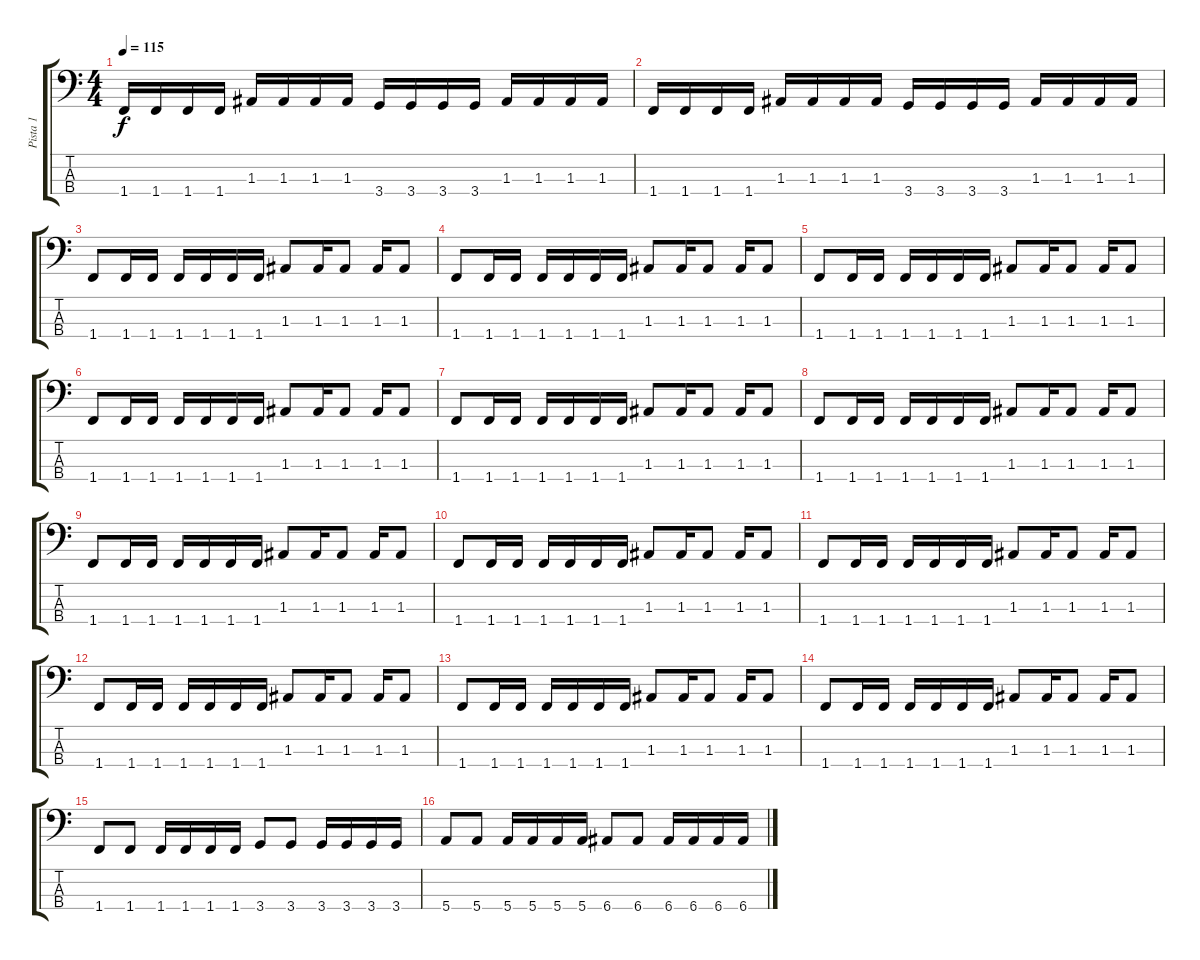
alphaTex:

\track ("Pista 1" "Pista 1") {instrument electricbassfinger}
\staff {score tabs}
\tuning (G2 D2 A1 E1) {hide}
\ts (4 4)
\tempo 115
\clef f4
\ks c
1.4.16{dy f} 1.4.16 1.4.16 1.4.16 1.3.16 1.3.16 1.3.16 1.3.16 3.4.16 3.4.16 3.4.16 3.4.16 1.3.16 1.3.16 1.3.16 1.3.16 |
1.4.16 1.4.16 1.4.16 1.4.16 1.3.16 1.3.16 1.3.16 1.3.16 3.4.16 3.4.16 3.4.16 3.4.16 1.3.16 1.3.16 1.3.16 1.3.16 |
1.4.8 1.4.16 1.4.16 1.4.16 1.4.16 1.4.16 1.4.16 1.3.8 1.3.16 1.3.8 1.3.16 1.3.8 |
1.4.8 1.4.16 1.4.16 1.4.16 1.4.16 1.4.16 1.4.16 1.3.8 1.3.16 1.3.8 1.3.16 1.3.8 |
1.4.8 1.4.16 1.4.16 1.4.16 1.4.16 1.4.16 1.4.16 1.3.8 1.3.16 1.3.8 1.3.16 1.3.8 |
1.4.8 1.4.16 1.4.16 1.4.16 1.4.16 1.4.16 1.4.16 1.3.8 1.3.16 1.3.8 1.3.16 1.3.8 |
1.4.8 1.4.16 1.4.16 1.4.16 1.4.16 1.4.16 1.4.16 1.3.8 1.3.16 1.3.8 1.3.16 1.3.8 |
1.4.8 1.4.16 1.4.16 1.4.16 1.4.16 1.4.16 1.4.16 1.3.8 1.3.16 1.3.8 1.3.16 1.3.8 |
1.4.8 1.4.16 1.4.16 1.4.16 1.4.16 1.4.16 1.4.16 1.3.8 1.3.16 1.3.8 1.3.16 1.3.8 |
1.4.8 1.4.16 1.4.16 1.4.16 1.4.16 1.4.16 1.4.16 1.3.8 1.3.16 1.3.8 1.3.16 1.3.8 |
1.4.8 1.4.16 1.4.16 1.4.16 1.4.16 1.4.16 1.4.16 1.3.8 1.3.16 1.3.8 1.3.16 1.3.8 |
1.4.8 1.4.16 1.4.16 1.4.16 1.4.16 1.4.16 1.4.16 1.3.8 1.3.16 1.3.8 1.3.16 1.3.8 |
1.4.8 1.4.16 1.4.16 1.4.16 1.4.16 1.4.16 1.4.16 1.3.8 1.3.16 1.3.8 1.3.16 1.3.8 |
1.4.8 1.4.16 1.4.16 1.4.16 1.4.16 1.4.16 1.4.16 1.3.8 1.3.16 1.3.8 1.3.16 1.3.8 |
1.4.8 1.4.8 1.4.16 1.4.16 1.4.16 1.4.16 3.4.8 3.4.8 3.4.16 3.4.16 3.4.16 3.4.16 |
5.4.8 5.4.8 5.4.16 5.4.16 5.4.16 5.4.16 6.4.8 6.4.8 6.4.16 6.4.16 6.4.16 6.4.16
